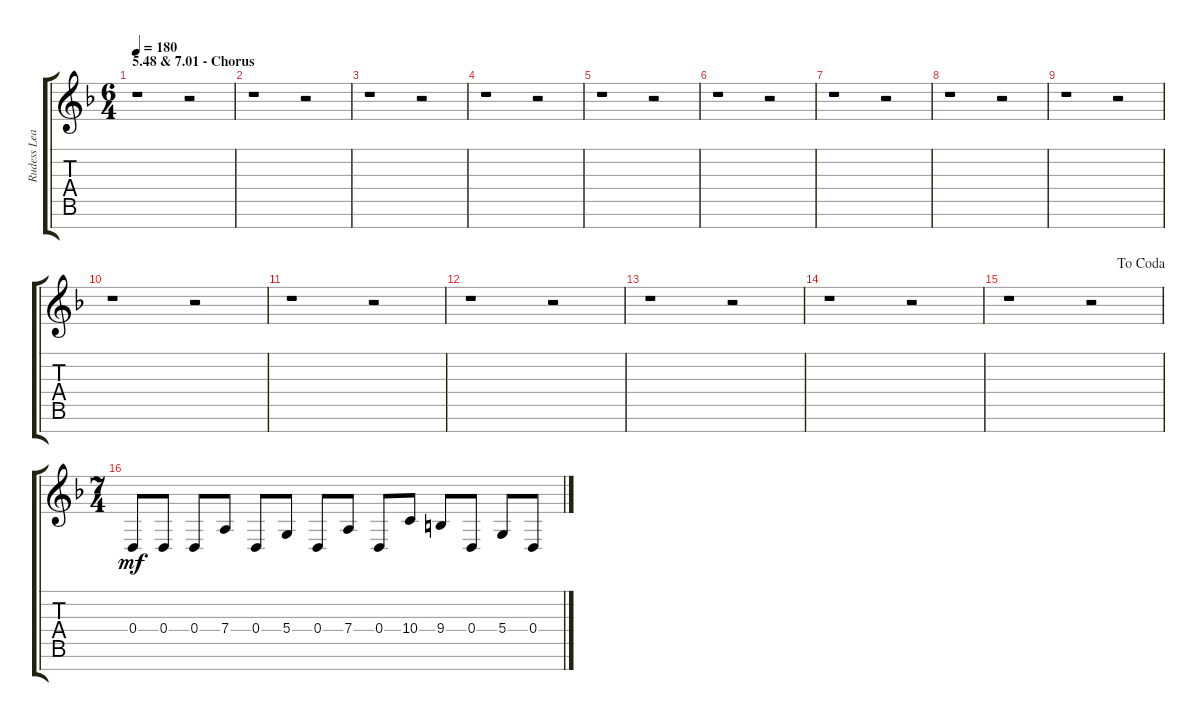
\track ("Rudess Lead" "Rudess Lea") {instrument lead2sawtooth}
\staff {score tabs}
\tuning (E4 B3 G3 D3 A2 E2 B1) {hide}
\ts (6 4)
\section ("" "5.48 & 7.01 - Chorus")
\tempo 180
\clef g2
\ks f
r.1{dy mf} r.2 |
r.1 r.2 |
r.1 r.2 |
r.1 r.2 |
r.1 r.2 |
r.1 r.2 |
r.1 r.2 |
r.1 r.2 |
r.1 r.2 |
r.1 r.2 |
r.1 r.2 |
r.1 r.2 |
r.1 r.2 |
r.1 r.2 |
\jump dacoda
r.1 r.2 |
\ts (7 4)
0.4.8 0.4.8 0.4.8 7.4.8 0.4.8 5.4.8 0.4.8 7.4.8 0.4.8 10.4.8 9.4.8 0.4.8 5.4.8 0.4.8
